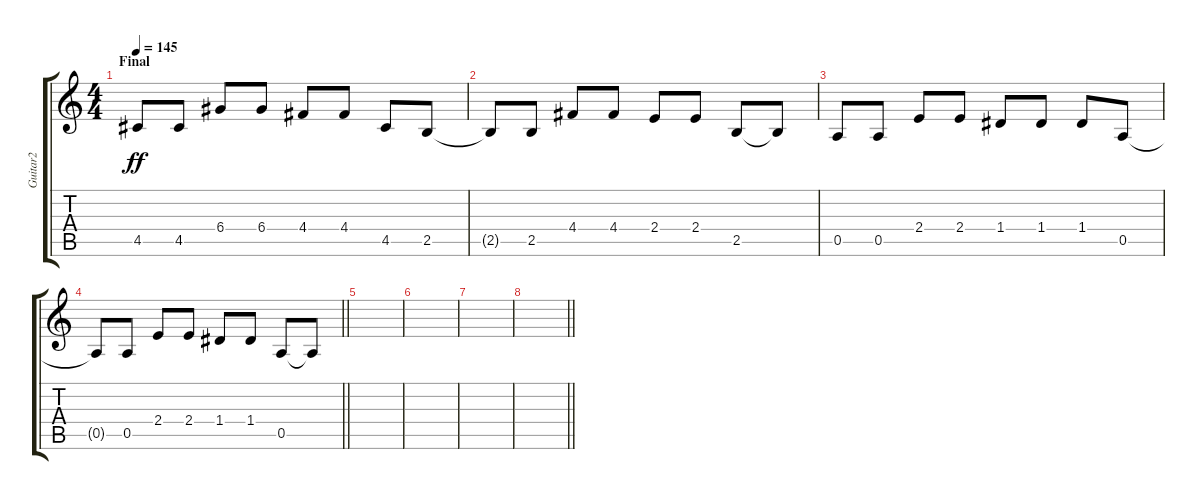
\track ("Guitar2" "Guitar2") {instrument overdrivenguitar}
\staff {score tabs}
\tuning (E4 B3 G3 D3 A2 E2) {hide}
\ts (4 4)
\section ("" "Final")
\tempo 145
\clef g2
\ks c
4.5.8{dy ff} 4.5.8 6.4.8 6.4.8 4.4.8 4.4.8 4.5.8 2.5.8 |
2.5{t}.8 2.5.8 4.4.8 4.4.8 2.4.8 2.4.8 2.5.8 2.5{t}.8 |
0.5.8 0.5.8 2.4.8 2.4.8 1.4.8 1.4.8 1.4.8 0.5.8 |
\barLineRight lightlight
0.5{t}.8 0.5.8 2.4.8 2.4.8 1.4.8 1.4.8 0.5.8 0.5{t}.8 |
|
|
|
\barLineRight lightlight
